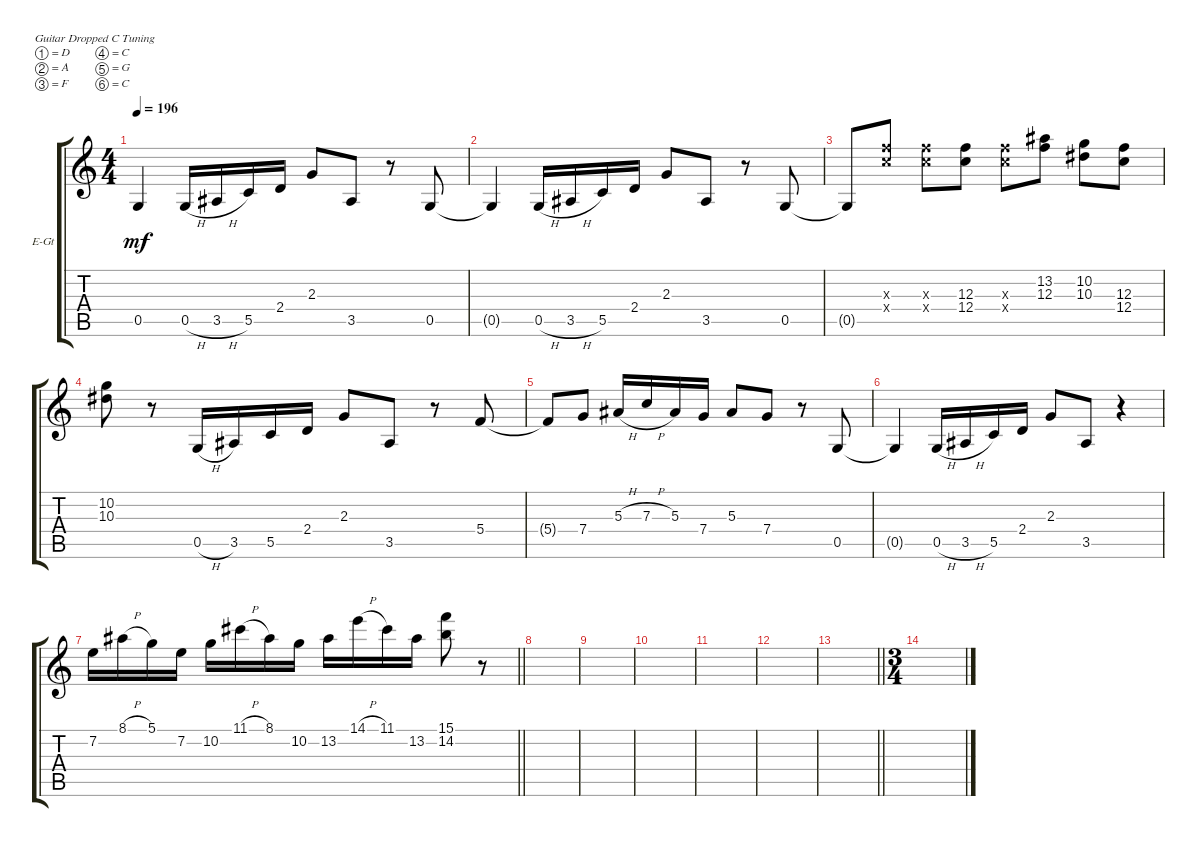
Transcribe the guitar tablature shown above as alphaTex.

\defaultSystemsLayout 4
\bracketExtendMode groupsimilarinstruments
\firstSystemTrackNameOrientation horizontal
\otherSystemsTrackNameOrientation horizontal
\track ("R Guitar <Clean>" "E-Gt") {instrument electricguitarclean}
\staff {score tabs}
\tuning (D4 A3 F3 C3 G2 C2)
\ts (4 4)
\tempo 196
\clef g2
\ks c
0.5{t}.4{dy mf} 0.5{h}.16 3.5{h}.16 5.5.16 2.4.16 2.3.8 3.5.8 r.8 0.5.8 |
0.5{t}.4 0.5{h}.16 3.5{h}.16 5.5.16 2.4.16 2.3.8 3.5.8 r.8 0.5.8 |
0.5{t}.8 (12.3{x} 12.4{x}).8 (12.4{x} 12.3{x}).8 (12.3 12.4).8 (12.4{x} 12.3{x}).8 (13.2 12.3).8 (10.3 10.2).8 (12.4 12.3).8 |
(10.3 10.2).8 r.8 0.5{h}.16 3.5.16 5.5.16 2.4.16 2.3.8 3.5.8 r.8 5.4.8 |
5.4{t}.8 7.4.8 5.3{h}.16 7.3{h}.16 5.3.16 7.4.16 5.3.8 7.4.8 r.8 0.5.8 |
0.5{t}.4 0.5{h}.16 3.5{h}.16 5.5.16 2.4.16 2.3.8 3.5.8 r.4 |
\barLineRight lightlight
7.2.16 8.1{h}.16 5.1.16 7.2.16 10.2.16 11.1{h}.16 8.1.16 10.2.16 13.2.16 14.1{h}.16 11.1.16 13.2.16 (14.2 15.1).8 r.8 |
|
|
|
|
|
\barLineRight lightlight
|
\ts (3 4)
